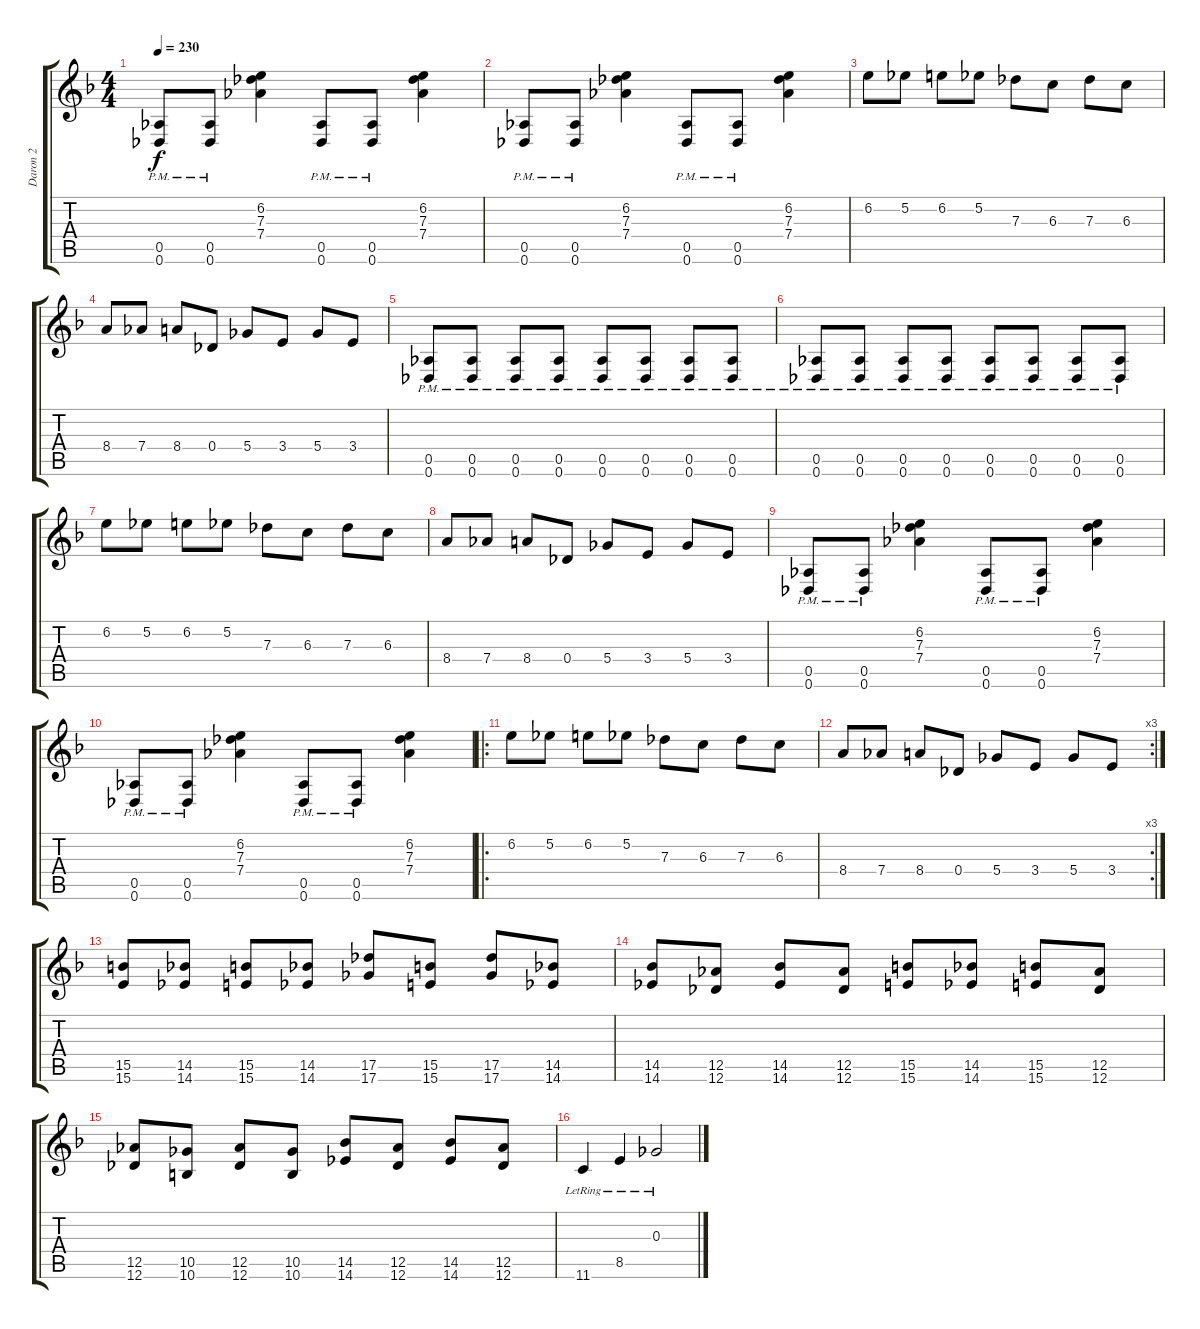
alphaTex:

\track ("Daron 2" "Daron 2") {instrument overdrivenguitar}
\staff {score tabs}
\tuning (Eb4 Bb3 Gb3 Db3 Ab2 Db2) {hide}
\ts (4 4)
\tempo 230
\clef g2
\ks f
(0.5{pm} 0.6{pm}).8{dy f} (0.5{pm} 0.6{pm}).8 (6.2 7.3 7.4).4 (0.5{pm} 0.6{pm}).8 (0.5{pm} 0.6{pm}).8 (6.2 7.3 7.4).4 |
(0.5{pm} 0.6{pm}).8 (0.5{pm} 0.6{pm}).8 (6.2 7.3 7.4).4 (0.5{pm} 0.6{pm}).8 (0.5{pm} 0.6{pm}).8 (6.2 7.3 7.4).4 |
6.2.8 5.2.8 6.2.8 5.2.8 7.3.8 6.3.8 7.3.8 6.3.8 |
8.4.8 7.4.8 8.4.8 0.4.8 5.4.8 3.4.8 5.4.8 3.4.8 |
(0.5{pm} 0.6{pm}).8 (0.5{pm} 0.6{pm}).8 (0.5{pm} 0.6{pm}).8 (0.5{pm} 0.6{pm}).8 (0.5{pm} 0.6{pm}).8 (0.5{pm} 0.6{pm}).8 (0.5{pm} 0.6{pm}).8 (0.5{pm} 0.6{pm}).8 |
(0.5{pm} 0.6{pm}).8 (0.5{pm} 0.6{pm}).8 (0.5{pm} 0.6{pm}).8 (0.5{pm} 0.6{pm}).8 (0.5{pm} 0.6{pm}).8 (0.5{pm} 0.6{pm}).8 (0.5{pm} 0.6{pm}).8 (0.5{pm} 0.6{pm}).8 |
6.2.8 5.2.8 6.2.8 5.2.8 7.3.8 6.3.8 7.3.8 6.3.8 |
8.4.8 7.4.8 8.4.8 0.4.8 5.4.8 3.4.8 5.4.8 3.4.8 |
(0.5{pm} 0.6{pm}).8 (0.5{pm} 0.6{pm}).8 (6.2 7.3 7.4).4 (0.5{pm} 0.6{pm}).8 (0.5{pm} 0.6{pm}).8 (6.2 7.3 7.4).4 |
(0.5{pm} 0.6{pm}).8 (0.5{pm} 0.6{pm}).8 (6.2 7.3 7.4).4 (0.5{pm} 0.6{pm}).8 (0.5{pm} 0.6{pm}).8 (6.2 7.3 7.4).4 |
\ro
6.2.8 5.2.8 6.2.8 5.2.8 7.3.8 6.3.8 7.3.8 6.3.8 |
\rc 3
8.4.8 7.4.8 8.4.8 0.4.8 5.4.8 3.4.8 5.4.8 3.4.8 |
(15.5 15.6).8 (14.5 14.6).8 (15.5 15.6).8 (14.5 14.6).8 (17.5 17.6).8 (15.5 15.6).8 (17.5 17.6).8 (14.5 14.6).8 |
(14.5 14.6).8 (12.5 12.6).8 (14.5 14.6).8 (12.5 12.6).8 (15.5 15.6).8 (14.5 14.6).8 (15.5 15.6).8 (12.5 12.6).8 |
(12.5 12.6).8 (10.5 10.6).8 (12.5 12.6).8 (10.5 10.6).8 (14.5 14.6).8 (12.5 12.6).8 (14.5 14.6).8 (12.5 12.6).8 |
11.6{lr}.4 8.5{lr}.4 0.3{lr}.2
